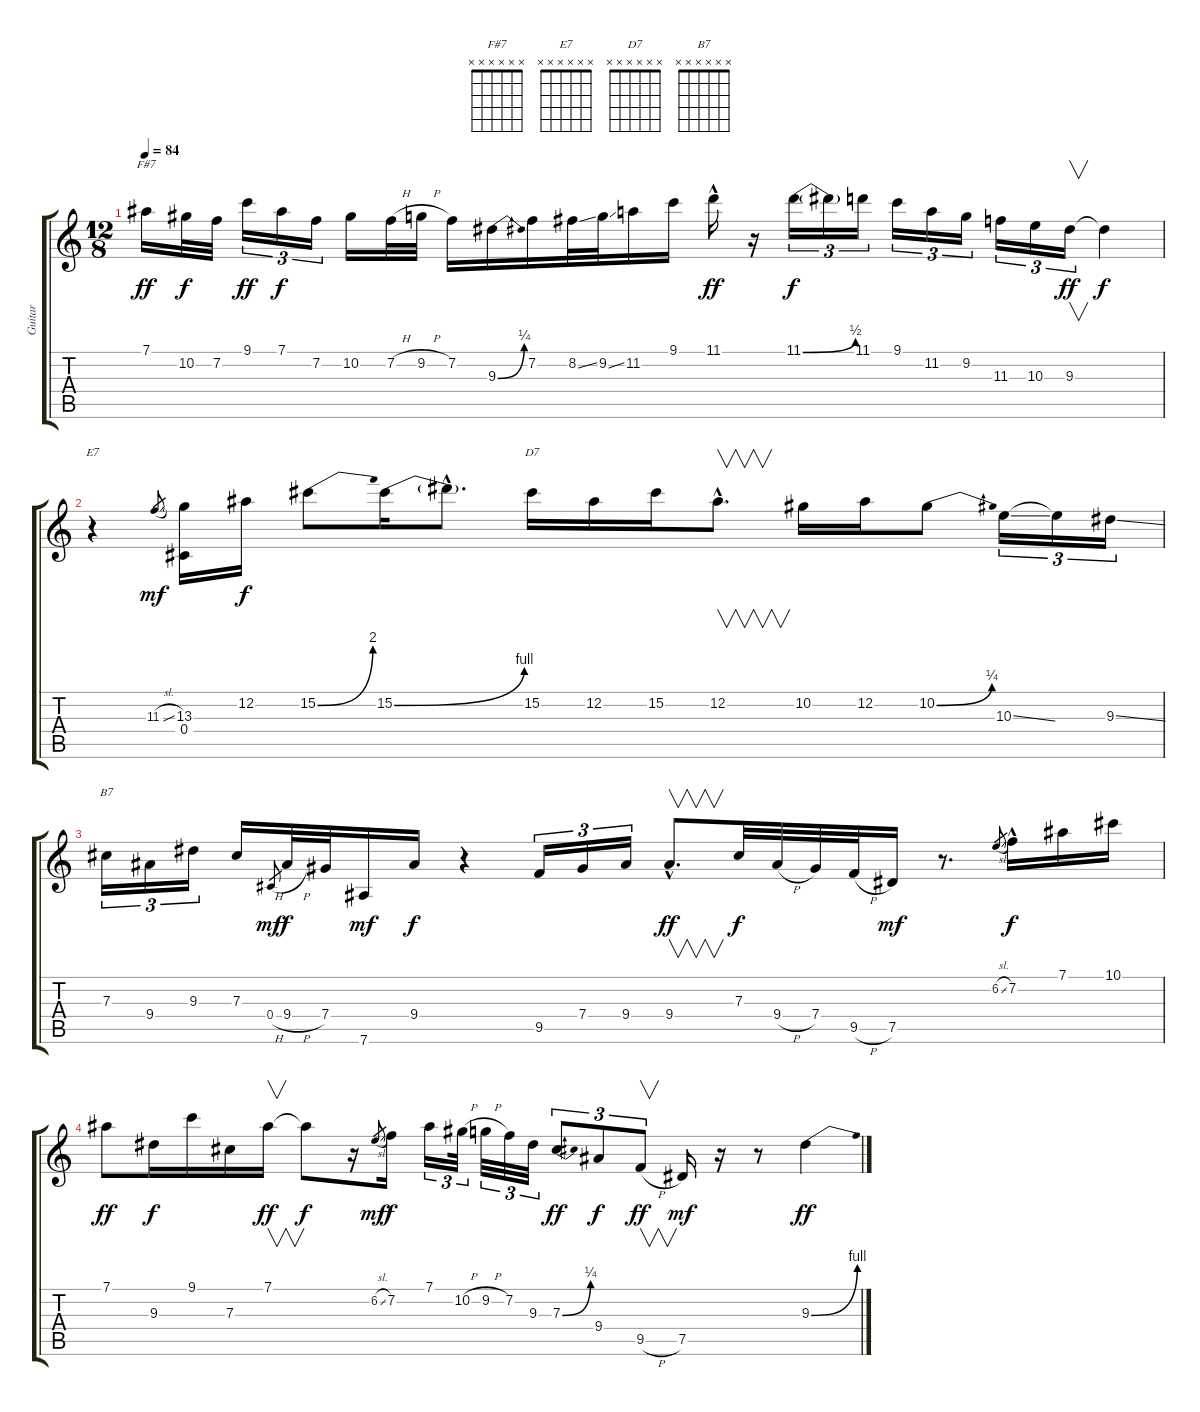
\track ("Guitar" "Guitar") {instrument overdrivenguitar}
\staff {score tabs}
\tuning (Eb4 Bb3 Gb3 Db3 Ab2 Eb2) {hide}
\chord ("F#7" x x x x x x) {firstfret 0}
\chord ("E7" x x x x x x) {firstfret 0}
\chord ("D7" x x x x x x) {firstfret 0}
\chord ("B7" x x x x x x) {firstfret 0}
\ts (12 8)
\tempo 84
\clef g2
\ks c
7.1.16{ch "F#7" dy ff} 10.2.32{dy f} 7.2.32 9.1.16{tu (3 2) dy ff} 7.1.16{tu (3 2) dy f} 7.2.16{tu (3 2)} 10.2.16 7.2{h}.32 9.2{h}.32 7.2.16 9.3{be (bend 0 0 60 1)}.16 7.2.16 8.2{ss}.32 9.2{ss}.32 11.2.16 9.1.16 11.1{hac}.16{dy ff} r.16 11.1{be (bend 0 0 60 2)}.16{tu (3 2) dy f} 11.1{t}.16{tu (3 2)} 11.1.16{tu (3 2)} 9.1.16{tu (3 2)} 11.2.16{tu (3 2)} 9.2.16{tu (3 2)} 11.3.16{tu (3 2)} 10.3.16{tu (3 2)} 9.3.16{v tu (3 2) dy ff} 9.3{t}.4{dy f} |
r.4{ch "E7"} 11.3{sl}.8{gr dy mf} (13.3 0.4).16 12.2.16{dy f} 15.2{be (bend 0 0 60 8)}.8 15.2{be (bend 0 0 60 4)}.16 15.2{hac t}.8{d} 15.2.16{ch "D7"} 12.2.16 15.2.16 12.2{hac}.8{v d} 10.2.16 12.2.16 10.2{be (bend 0 0 60 1)}.8 10.3{ss}.16{tu (3 2)} 10.3{t}.16{tu (3 2)} 9.3{ss}.16{tu (3 2)} |
7.3.16{tu (3 2) ch "B7"} 9.4.16{tu (3 2)} 9.3.16{tu (3 2)} 7.3.16 0.4{h}.8{gr dy mf} 9.4{h}.32{dy f} 7.4.32 7.6.16{dy mf} 9.4.16{dy f} r.4 9.5.16{tu (3 2)} 7.4.16{tu (3 2)} 9.4.16{tu (3 2)} 9.4{hac}.8{v d dy ff} 7.3.32{dy f} 9.4{h}.32 7.4.32 9.5{h}.32 7.5.16{dy mf} r.8{d} 6.2{sl}.8{gr} 7.2{hac}.16{dy f} 7.1.16 10.1.16 |
7.1.8{dy ff} 9.3.16{dy f} 9.1.16 7.3.16 7.1.16{v dy ff} 7.1{t}.8{dy f} r.16 6.2{sl}.8{gr dy mf} 7.2.16{dy f} 7.1.16{tu (3 2)} 10.2{h}.32{tu (3 2)} 9.2{h}.32{tu (3 2)} 7.2.32{tu (3 2)} 9.3.32{tu (3 2)} 7.3{be (bend 0 0 60 1)}.8{tu (3 2) dy ff} 9.4.8{tu (3 2) dy f} 9.5{h}.8{v tu (3 2) dy ff} 7.5.16{dy mf} r.16 r.8 9.3{be (bend 0 0 60 4)}.4{dy ff}
